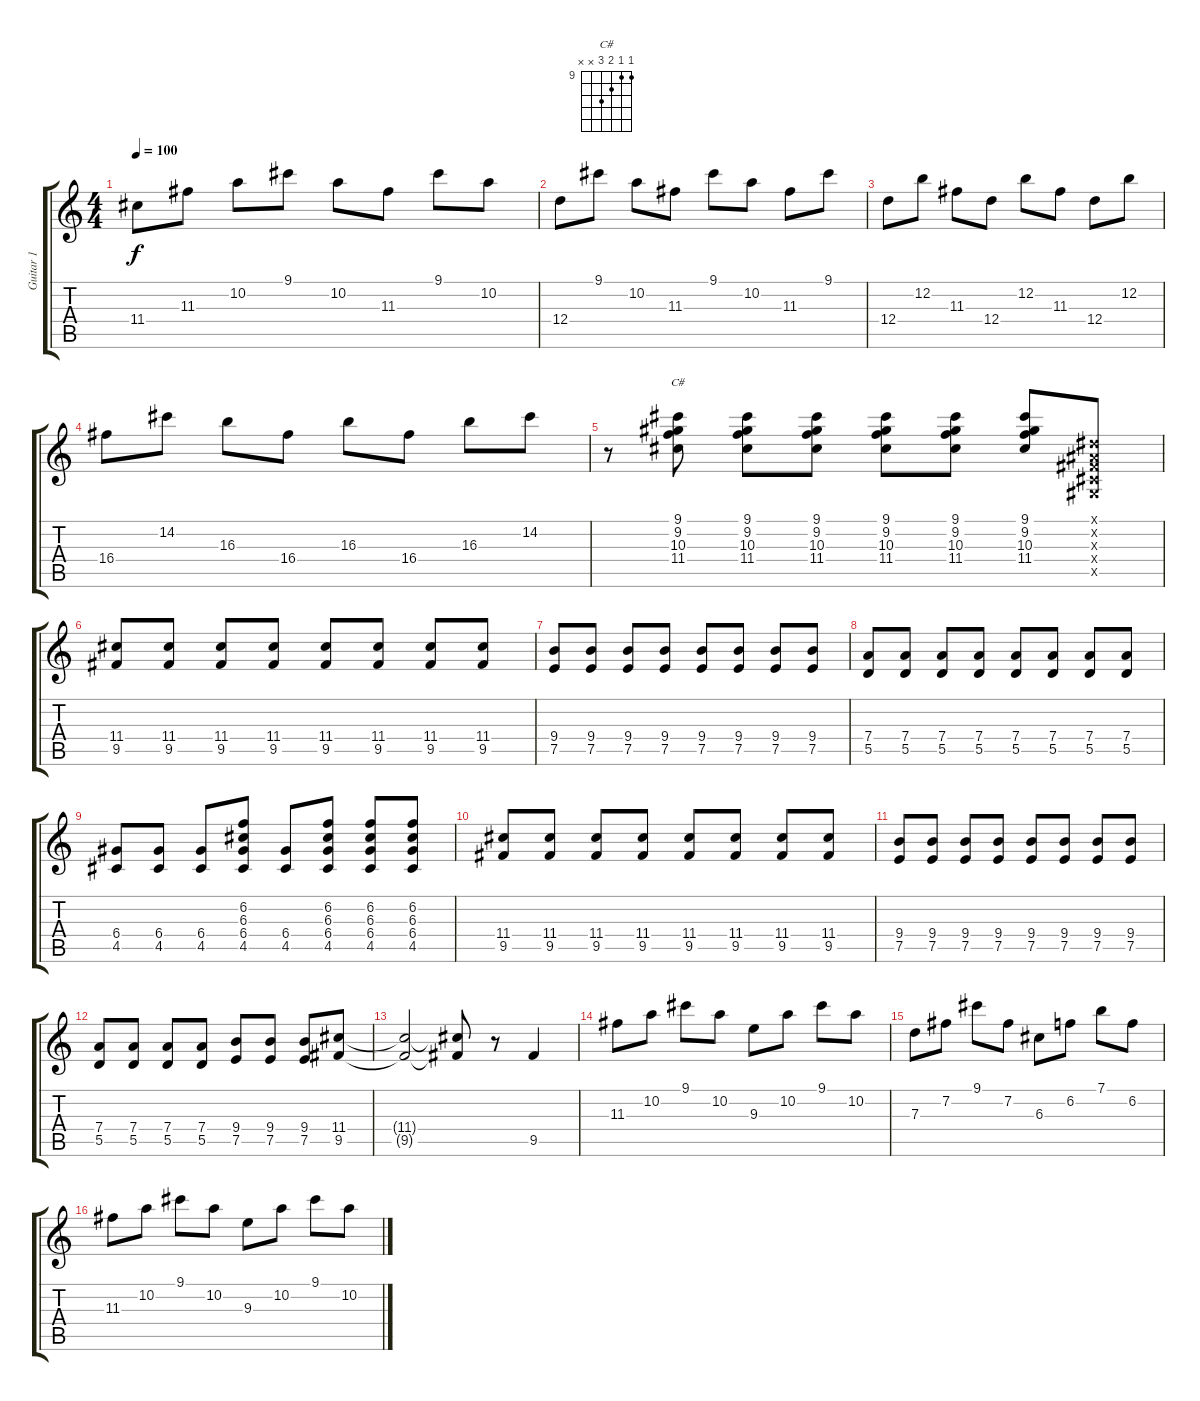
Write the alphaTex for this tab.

\track ("Guitar 1" "Guitar 1") {instrument distortionguitar}
\staff {score tabs}
\tuning (E4 B3 G3 D3 A2 E2) {hide}
\chord ("C#" 9 9 10 11 x x) {firstfret 9}
\ts (4 4)
\tempo 100
\clef g2
\ks c
11.4.8{dy f} 11.3.8 10.2.8 9.1.8 10.2.8 11.3.8 9.1.8 10.2.8 |
12.4.8 9.1.8 10.2.8 11.3.8 9.1.8 10.2.8 11.3.8 9.1.8 |
12.4.8 12.2.8 11.3.8 12.4.8 12.2.8 11.3.8 12.4.8 12.2.8 |
16.4.8 14.2.8 16.3.8 16.4.8 16.3.8 16.4.8 16.3.8 14.2.8 |
r.8 (9.1 9.2 10.3 11.4).8{ch "C#"} (9.1 9.2 10.3 11.4).8 (9.1 9.2 10.3 11.4).8 (9.1 9.2 10.3 11.4).8 (9.1 9.2 10.3 11.4).8 (9.1 9.2 10.3 11.4).8 (-1.1{x} -1.2{x} -1.3{x} -1.4{x} -1.5{x}).8 |
(11.4 9.5).8 (11.4 9.5).8 (11.4 9.5).8 (11.4 9.5).8 (11.4 9.5).8 (11.4 9.5).8 (11.4 9.5).8 (11.4 9.5).8 |
(9.4 7.5).8 (9.4 7.5).8 (9.4 7.5).8 (9.4 7.5).8 (9.4 7.5).8 (9.4 7.5).8 (9.4 7.5).8 (9.4 7.5).8 |
(7.4 5.5).8 (7.4 5.5).8 (7.4 5.5).8 (7.4 5.5).8 (7.4 5.5).8 (7.4 5.5).8 (7.4 5.5).8 (7.4 5.5).8 |
(6.4 4.5).8 (6.4 4.5).8 (6.4 4.5).8 (6.2 6.3 6.4 4.5).8 (6.4 4.5).8 (6.2 6.3 6.4 4.5).8 (6.2 6.3 6.4 4.5).8 (6.2 6.3 6.4 4.5).8 |
(11.4 9.5).8 (11.4 9.5).8 (11.4 9.5).8 (11.4 9.5).8 (11.4 9.5).8 (11.4 9.5).8 (11.4 9.5).8 (11.4 9.5).8 |
(9.4 7.5).8 (9.4 7.5).8 (9.4 7.5).8 (9.4 7.5).8 (9.4 7.5).8 (9.4 7.5).8 (9.4 7.5).8 (9.4 7.5).8 |
(7.4 5.5).8 (7.4 5.5).8 (7.4 5.5).8 (7.4 5.5).8 (9.4 7.5).8 (9.4 7.5).8 (9.4 7.5).8 (11.4 9.5).8 |
(11.4{t} 9.5{t}).2 (11.4{t} 9.5{t}).8 r.8 9.5.4 |
11.3.8 10.2.8 9.1.8 10.2.8 9.3.8 10.2.8 9.1.8 10.2.8 |
7.3.8 7.2.8 9.1.8 7.2.8 6.3.8 6.2.8 7.1.8 6.2.8 |
11.3.8 10.2.8 9.1.8 10.2.8 9.3.8 10.2.8 9.1.8 10.2.8
